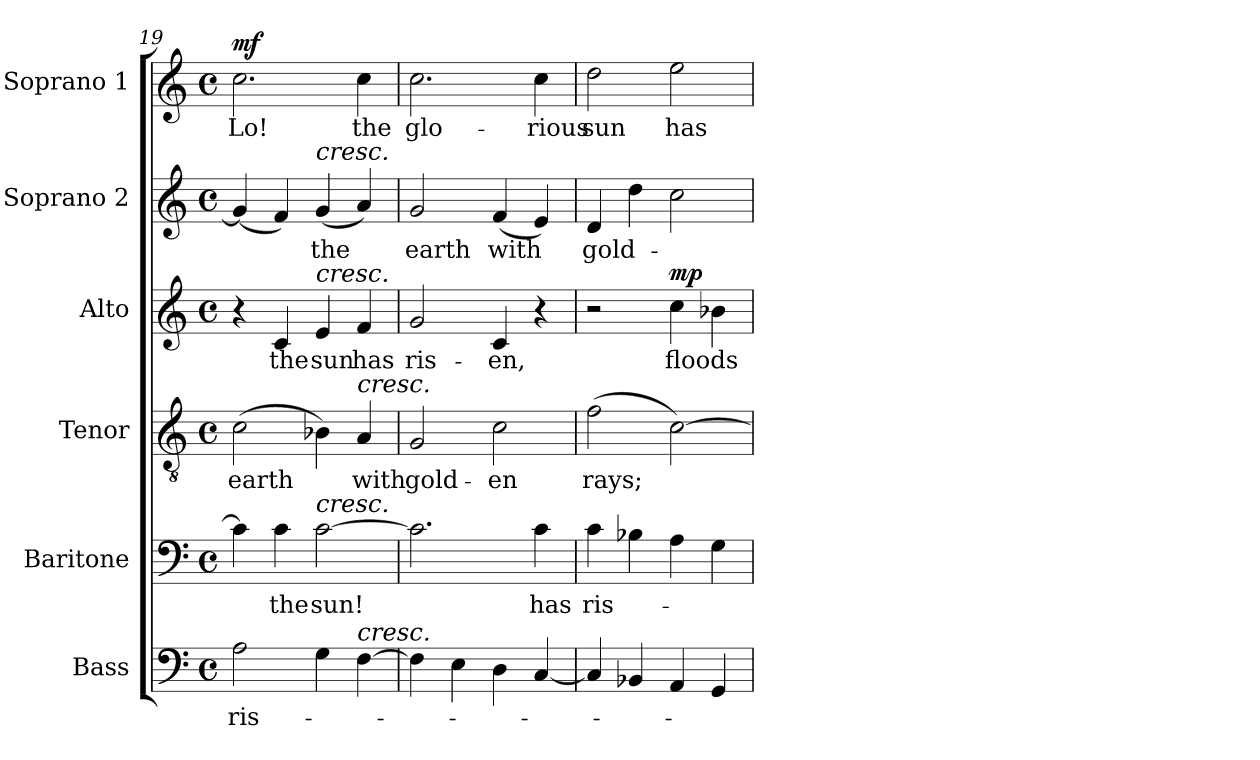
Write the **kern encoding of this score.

**kern	**text	**kern	**text	**kern	**text	**kern	**text	**dynam	**kern	**text	**kern	**text	**dynam
*part6	*part6	*part5	*part5	*part4	*part4	*part3	*part3	*part3	*part2	*part2	*part1	*part1	*part1
*staff6	*staff6	*staff5	*staff5	*staff4	*staff4	*staff3	*staff3	*staff3	*staff2	*staff2	*staff1	*staff1	*staff1
*I"Bass	*	*I"Baritone	*	*I"Tenor	*	*I"Alto	*	*	*I"Soprano 2	*	*I"Soprano 1	*	*
*I'B.	*	*I'Bar.	*	*I'T.	*	*I'A.	*	*	*I'S2.	*	*I'S1.	*	*
*clefF4	*	*clefF4	*	*clefGv2	*	*clefG2	*	*	*clefG2	*	*clefG2	*	*
*	*	*	*	*ITrd7c12	*	*	*	*	*	*	*	*	*
*k[]	*	*k[]	*	*k[]	*	*k[]	*	*	*k[]	*	*k[]	*	*
*C:	*	*C:	*	*C:	*	*C:	*	*	*C:	*	*C:	*	*
*M4/4	*	*M4/4	*	*M4/4	*	*M4/4	*	*	*M4/4	*	*M4/4	*	*
*met(c)	*	*met(c)	*	*met(c)	*	*met(c)	*	*	*met(c)	*	*met(c)	*	*
=19	=19	=19	=19	=19	=19	=19	=19	=19	=19	=19	=19	=19	=19
!	!LO:LY:b:color=#000000	!	!	!	!	!	!	!	!	!	!	!	!
!	!	!	!	!	!LO:LY:b:color=#000000	!	!	!	!	!	!	!	!
!	!	!	!	!	!	!	!	!	!	!	!	!LO:LY:b:color=#000000	!
2Ai\	ris-	4ci\]	.	(2Ci\	earth	4r	.	.	(4gi/]	.	2.cci\	Lo!	mf
!	!	!	!LO:LY:b:color=#000000	!	!	!	!	!	!	!	!	!	!
!	!	!	!	!	!	!	!LO:LY:b:color=#000000	!	!	!	!	!	!
.	.	4ci\	the	.	.	4ci/	the	.	4fi/)	.	.	.	.
!	!	!	!LO:LY:b:color=#000000	!	!	!	!	!	!	!	!	!	!
!	!	!	!	!	!	!	!LO:LY:b:color=#000000	!	!	!	!	!	!
!	!	!	!	!	!	!	!	!	!LO:TX:a:i:t=cresc.	!	!	!	!
!	!	!	!	!	!	!LO:TX:a:i:t=cresc.	!	!	!	!	!	!	!
!	!	!LO:TX:a:i:t=cresc.	!	!	!	!	!	!	!	!	!	!	!
!	!	!	!	!	!	!	!	!	!	!LO:LY:b:color=#000000	!	!	!
4Gi\	.	[2ci\	sun!	4BB-Xi\)	.	4ei/	sun	.	(4gi/	the	.	.	.
!	!	!	!	!	!LO:LY:b:color=#000000	!	!	!	!	!	!	!	!
!	!	!	!	!	!	!	!LO:LY:b:color=#000000	!	!	!	!	!	!
!	!	!	!	!LO:TX:a:i:t=cresc.	!	!	!	!	!	!	!	!	!
!LO:TX:a:i:t=cresc.	!	!	!	!	!	!	!	!	!	!	!	!	!
!	!	!	!	!	!	!	!	!	!	!	!	!LO:LY:b:color=#000000	!
[4Fi\	.	.	.	4AAi/	with	4fi/	has	.	4ai/)	.	4cci\	the	.
=20	=20	=20	=20	=20	=20	=20	=20	=20	=20	=20	=20	=20	=20
!	!	!	!	!	!LO:LY:b:color=#000000	!	!	!	!	!	!	!	!
!	!	!	!	!	!	!	!LO:LY:b:color=#000000	!	!	!	!	!	!
!	!	!	!	!	!	!	!	!	!	!LO:LY:b:color=#000000	!	!	!
!	!	!	!	!	!	!	!	!	!	!	!	!LO:LY:b:color=#000000	!
4Fi\]	.	2.ci\]	.	2GGi/	gold-	2gi/	ris-	.	2gi/	earth	2.cci\	glo-	.
4Ei\	.	.	.	.	.	.	.	.	.	.	.	.	.
!	!	!	!	!	!LO:LY:b:color=#000000	!	!	!	!	!	!	!	!
!	!	!	!	!	!	!	!LO:LY:b:color=#000000	!	!	!	!	!	!
!	!	!	!	!	!	!	!	!	!	!LO:LY:b:color=#000000	!	!	!
4Di\	.	.	.	2Ci\	-en	4ci/	-en,	.	(4fi/	with	.	.	.
!	!	!	!LO:LY:b:color=#000000	!	!	!	!	!	!	!	!	!	!
!	!	!	!	!	!	!	!	!	!	!	!	!LO:LY:b:color=#000000	!
[4Ci/	.	4ci\	has	.	.	4r	.	.	4ei/)	.	4cci\	-rious	.
=21	=21	=21	=21	=21	=21	=21	=21	=21	=21	=21	=21	=21	=21
!	!	!	!LO:LY:b:color=#000000	!	!	!	!	!	!	!	!	!	!
!	!	!	!	!	!LO:LY:b:color=#000000	!	!	!	!	!	!	!	!
!	!	!	!	!	!	!	!	!	!	!LO:LY:b:color=#000000	!	!	!
!	!	!	!	!	!	!	!	!	!	!	!	!LO:LY:b:color=#000000	!
4Ci/]	.	4ci\	ris-	(2Fi\	rays;	2r	.	.	4di/	gold-	2ddi\	sun	.
4BB-Xi/	.	4B-Xi\	.	.	.	.	.	.	4ddi\	.	.	.	.
!	!	!	!	!	!	!	!LO:LY:b:color=#000000	!	!	!	!	!	!
!	!	!	!	!	!	!	!	!	!	!	!	!LO:LY:b:color=#000000	!
4AAi/	.	4Ai\	.	[2Ci\)	.	4cci\	floods	mp	2cci\	.	2eei\	has	.
4GGi/	.	4Gi\	.	.	.	4b-Xi\	.	.	.	.	.	.	.
=	=	=	=	=	=	=	=	=	=	=	=	=	=
*-	*-	*-	*-	*-	*-	*-	*-	*-	*-	*-	*-	*-	*-
